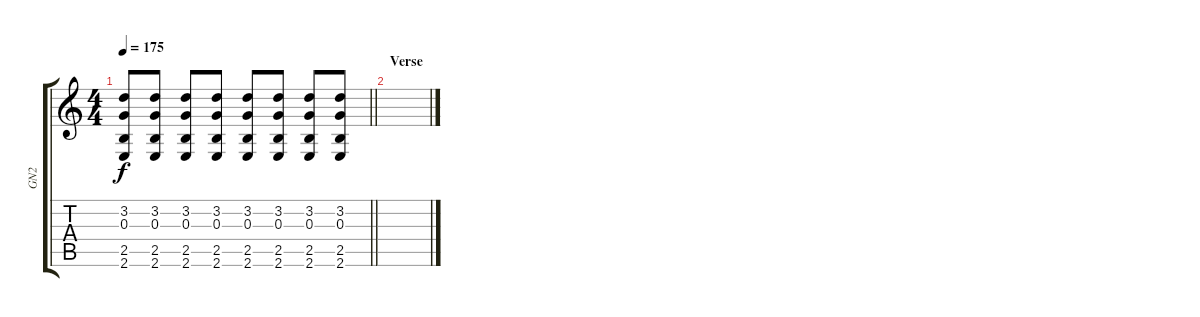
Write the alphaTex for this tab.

\track ("GN2" "GN2") {instrument distortionguitar}
\staff {score tabs}
\tuning (E4 B3 G3 D3 A2 D2) {hide}
\ts (4 4)
\tempo 175
\clef g2
\barLineRight lightlight
\ks c
(3.2 0.3 2.5 2.6).8{dy f} (3.2 0.3 2.5 2.6).8 (3.2 0.3 2.5 2.6).8 (3.2 0.3 2.5 2.6).8 (3.2 0.3 2.5 2.6).8 (3.2 0.3 2.5 2.6).8 (3.2 0.3 2.5 2.6).8 (3.2 0.3 2.5 2.6).8 |
\section ("" "Verse")
